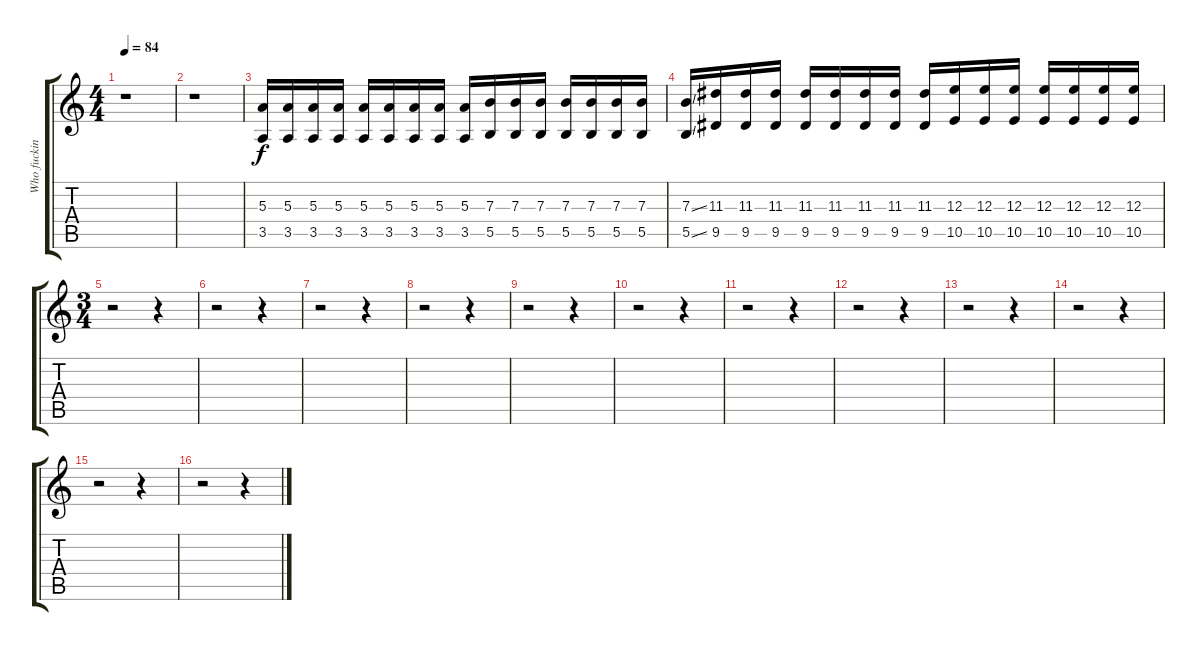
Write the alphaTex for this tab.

\track ("Who fucking knows - Fills 2" "Who fuckin") {instrument distortionguitar}
\staff {score tabs}
\tuning (Db4 Ab3 E3 B2 Gb2 B1) {hide}
\ts (4 4)
\tempo 84
\clef g2
\ks c
r.1{dy f} |
r.1 |
(5.3 3.5).16 (5.3 3.5).16 (5.3 3.5).16 (5.3 3.5).16 (5.3 3.5).16 (5.3 3.5).16 (5.3 3.5).16 (5.3 3.5).16 (5.3 3.5).16 (7.3 5.5).16 (7.3 5.5).16 (7.3 5.5).16 (7.3 5.5).16 (7.3 5.5).16 (7.3 5.5).16 (7.3 5.5).16 |
(7.3{ss} 5.5{ss}).16 (11.3 9.5).16 (11.3 9.5).16 (11.3 9.5).16 (11.3 9.5).16 (11.3 9.5).16 (11.3 9.5).16 (11.3 9.5).16 (11.3 9.5).16 (12.3 10.5).16 (12.3 10.5).16 (12.3 10.5).16 (12.3 10.5).16 (12.3 10.5).16 (12.3 10.5).16 (12.3 10.5).16 |
\ts (3 4)
r.2 r.4 |
r.2 r.4 |
r.2 r.4 |
r.2 r.4 |
r.2 r.4 |
r.2 r.4 |
r.2 r.4 |
r.2 r.4 |
r.2 r.4 |
r.2 r.4 |
r.2 r.4 |
r.2 r.4
